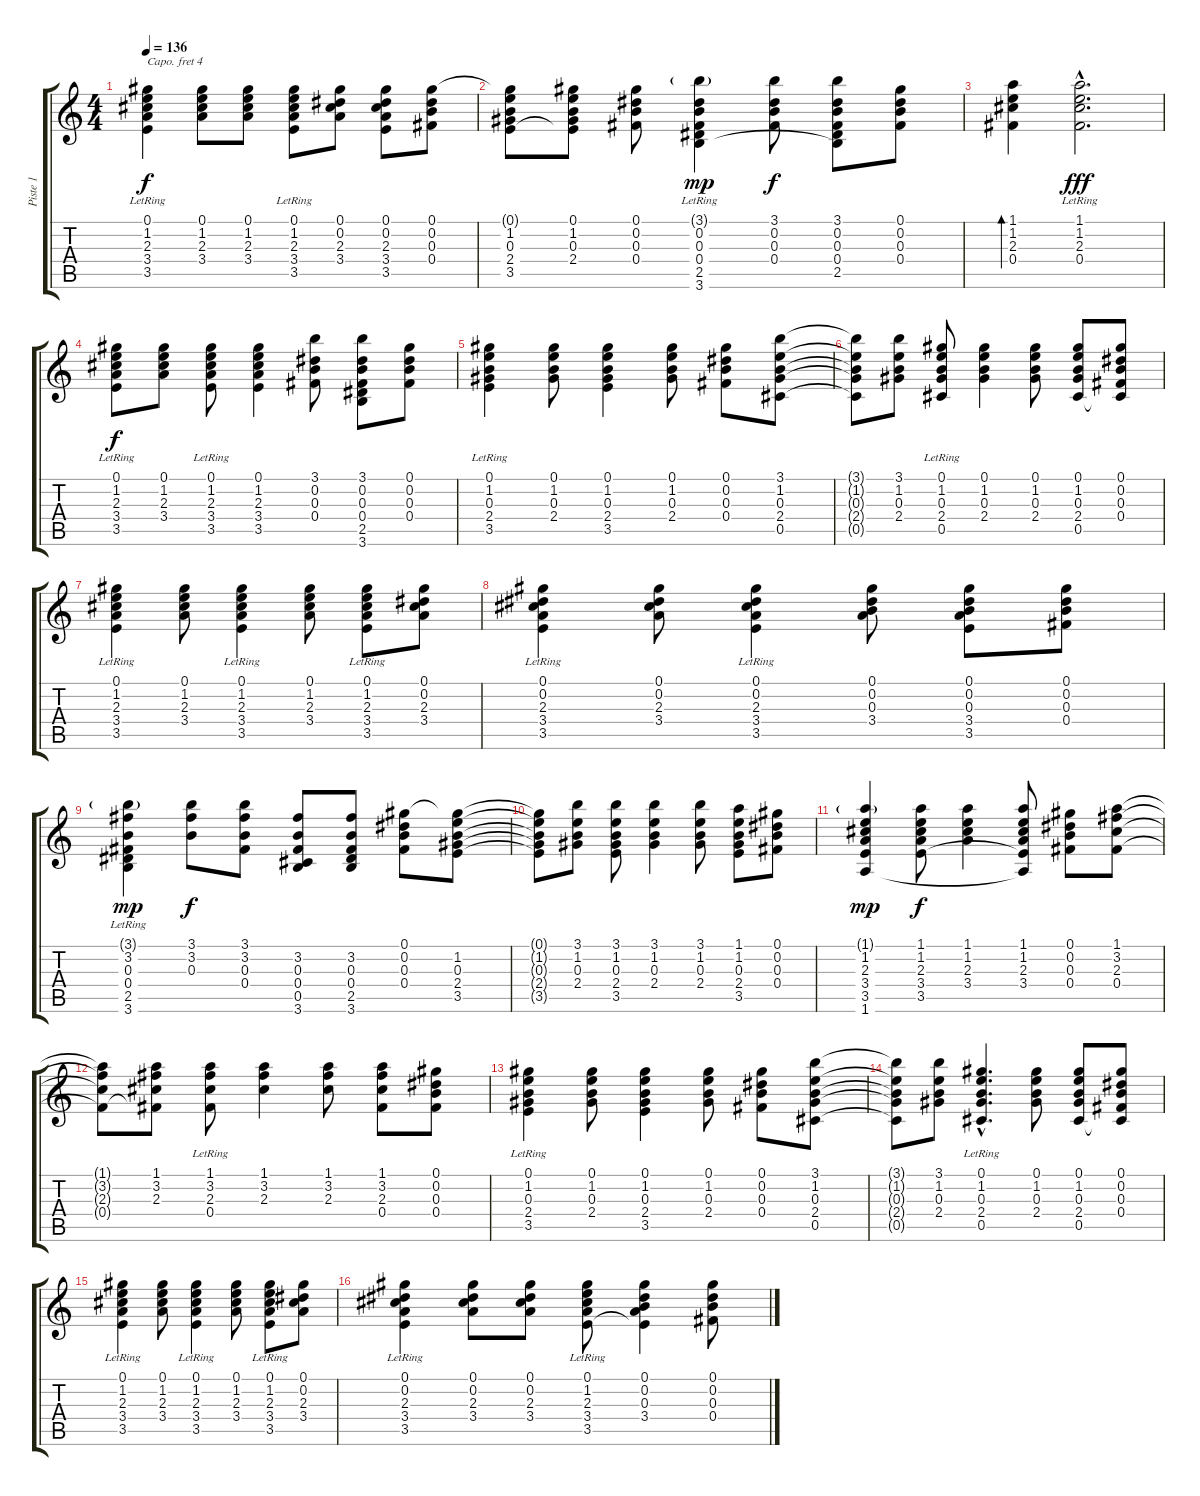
\track ("Piste 1" "Piste 1") {instrument acousticguitarsteel}
\staff {score tabs}
\capo 4
\tuning (E4 B3 G3 D3 A2 E2) {hide}
\ts (4 4)
\tempo 136
\clef g2
\ks c
(0.1{t} 1.2 2.3 3.4 3.5{lr}).4{dy f} (0.1 1.2 2.3 3.4).8 (0.1 1.2 2.3 3.4).8 (0.1 1.2 2.3 3.4 3.5{lr}).8 (0.1 0.2 2.3 3.4).8 (0.1 0.2 2.3 3.4 3.5).8 (0.1 0.2 0.3 0.4).8 |
(0.1{t} 1.2 0.3 2.4 3.5).8 (0.1 1.2 0.3 2.4 3.5{t}).8 (0.1 0.2 0.3 0.4).8 (3.1{g} 0.2 0.3 0.4 2.5{lr} 3.6).4{dy mp} (3.1 0.2 0.3 0.4).8{dy f} (3.1 0.2 0.3 0.4 2.5 3.6{t}).8 (0.1 0.2 0.3 0.4).8 |
(1.1 1.2 2.3 0.4).4{bd 120} (1.1{hac} 1.2{hac} 2.3{hac} 0.4{hac lr}).2{d dy fff} |
(0.1 1.2 2.3 3.4 3.5{lr}).8{dy f} (0.1 1.2 2.3 3.4).8 (0.1 1.2 2.3 3.4 3.5{lr}).8 (0.1 1.2 2.3 3.4 3.5).4 (3.1 0.2 0.3 0.4).8 (3.1 0.2 0.3 0.4 2.5 3.6).8 (0.1 0.2 0.3 0.4).8 |
(0.1 1.2 0.3 2.4 3.5{lr}).4 (0.1 1.2 0.3 2.4).8 (0.1 1.2 0.3 2.4 3.5).4 (0.1 1.2 0.3 2.4).8 (0.1 0.2 0.3 0.4).8 (3.1 1.2 0.3 2.4 0.5).8 |
(3.1{t} 1.2{t} 0.3{t} 2.4{t} 0.5{t}).8 (3.1 1.2 0.3 2.4).8 (0.1 1.2 0.3 2.4 0.5{lr}).8 (0.1 1.2 0.3 2.4).4 (0.1 1.2 0.3 2.4).8 (0.1 1.2 0.3 2.4 0.5).8 (0.1 0.2 0.3 0.4 0.5{t}).8 |
(0.1 1.2 2.3 3.4 3.5{lr}).4 (0.1 1.2 2.3 3.4).8 (0.1 1.2 2.3 3.4 3.5{lr}).4 (0.1 1.2 2.3 3.4).8 (0.1 1.2 2.3 3.4 3.5{lr}).8 (0.1 0.2 2.3 3.4).8 |
(0.1 0.2 2.3 3.4 3.5{lr}).4 (0.1 0.2 2.3 3.4).8 (0.1 0.2 2.3 3.4 3.5{lr}).4 (0.1 0.2 0.3 3.4).8 (0.1 0.2 0.3 3.4 3.5).8 (0.1 0.2 0.3 0.4).8 |
(3.1{g} 3.2 0.3 0.4{lr} 2.5{lr} 3.6{lr}).4{dy mp} (3.1 3.2 0.3).8{dy f} (3.1 3.2 0.3 0.4).8 (3.2 0.3 0.4 0.5 3.6).8 (3.2 0.3 0.4 2.5 3.6).8 (0.1 0.2 0.3 0.4).8 (0.1{t} 1.2 0.3 2.4 3.5).8 |
(0.1{t} 1.2{t} 0.3{t} 2.4{t} 3.5{t}).8 (3.1 1.2 0.3 2.4).8 (3.1 1.2 0.3 2.4 3.5).8 (3.1 1.2 0.3 2.4).4 (3.1 1.2 0.3 2.4).8 (1.1 1.2 0.3 2.4 3.5).8 (0.1 0.2 0.3 0.4).8 |
(1.1{g} 1.2 2.3 3.4 3.5 1.6).4{dy mp} (1.1 1.2 2.3 3.4 3.5).8{dy f} (1.1 1.2 2.3 3.4).4 (1.1 1.2 2.3 3.4 3.5{t} 1.6{t}).8 (0.1 0.2 0.3 0.4).8 (1.1 3.2 2.3 0.4).8 |
(1.1{t} 3.2{t} 2.3{t} 0.4{t}).8 (1.1 3.2 2.3 0.4{t}).8 (1.1 3.2 2.3 0.4{lr}).8 (1.1 3.2 2.3).4 (1.1 3.2 2.3).8 (1.1 3.2 2.3 0.4).8 (0.1 0.2 0.3 0.4).8 |
(0.1 1.2 0.3 2.4 3.5{lr}).4 (0.1 1.2 0.3 2.4).8 (0.1 1.2 0.3 2.4 3.5).4 (0.1 1.2 0.3 2.4).8 (0.1 0.2 0.3 0.4).8 (3.1 1.2 0.3 2.4 0.5).8 |
(3.1{t} 1.2{t} 0.3{t} 2.4{t} 0.5{t}).8 (3.1 1.2 0.3 2.4).8 (0.1{hac} 1.2{hac} 0.3{hac} 2.4{hac} 0.5{hac lr}).4{d} (0.1 1.2 0.3 2.4).8 (0.1 1.2 0.3 2.4 0.5).8 (0.1 0.2 0.3 0.4 0.5{t}).8 |
(0.1 1.2 2.3 3.4 3.5{lr}).4 (0.1 1.2 2.3 3.4).8 (0.1 1.2 2.3 3.4 3.5{lr}).4 (0.1 1.2 2.3 3.4).8 (0.1 1.2 2.3 3.4 3.5{lr}).8 (0.1 0.2 2.3 3.4).8 |
(0.1 0.2 2.3 3.4 3.5{lr}).4 (0.1 0.2 2.3 3.4).8 (0.1 0.2 2.3 3.4).8 (0.1 1.2 2.3 3.4 3.5{lr}).8 (0.1 0.2 0.3 3.4 3.5{t}).4 (0.1 0.2 0.3 0.4).8
